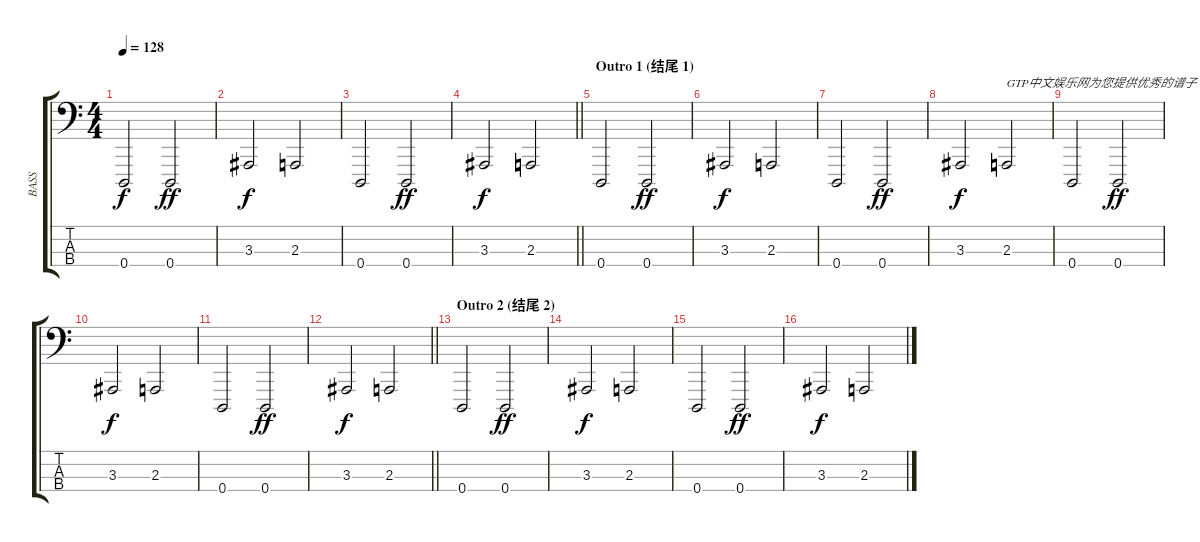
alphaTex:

\track ("BASS" "BASS") {instrument lead8bassandlead}
\staff {score tabs}
\tuning (F2 C2 G1 D1) {hide}
\ts (4 4)
\tempo 128
\clef f4
\ks c
0.4.2{dy f} 0.4.2{dy ff} |
3.3.2{dy f} 2.3.2 |
0.4.2 0.4.2{dy ff} |
\barLineRight lightlight
3.3.2{dy f} 2.3.2 |
\section ("" "Outro 1 (结尾 1)")
0.4.2 0.4.2{dy ff} |
3.3.2{dy f} 2.3.2 |
0.4.2 0.4.2{dy ff} |
3.3.2{dy f} 2.3.2{txt "GTP中文娱乐网为您提供优秀的谱子"} |
0.4.2 0.4.2{dy ff} |
3.3.2{dy f} 2.3.2 |
0.4.2 0.4.2{dy ff} |
\barLineRight lightlight
3.3.2{dy f} 2.3.2 |
\section ("" "Outro 2 (结尾 2)")
0.4.2 0.4.2{dy ff} |
3.3.2{dy f} 2.3.2 |
0.4.2 0.4.2{dy ff} |
3.3.2{dy f} 2.3.2
